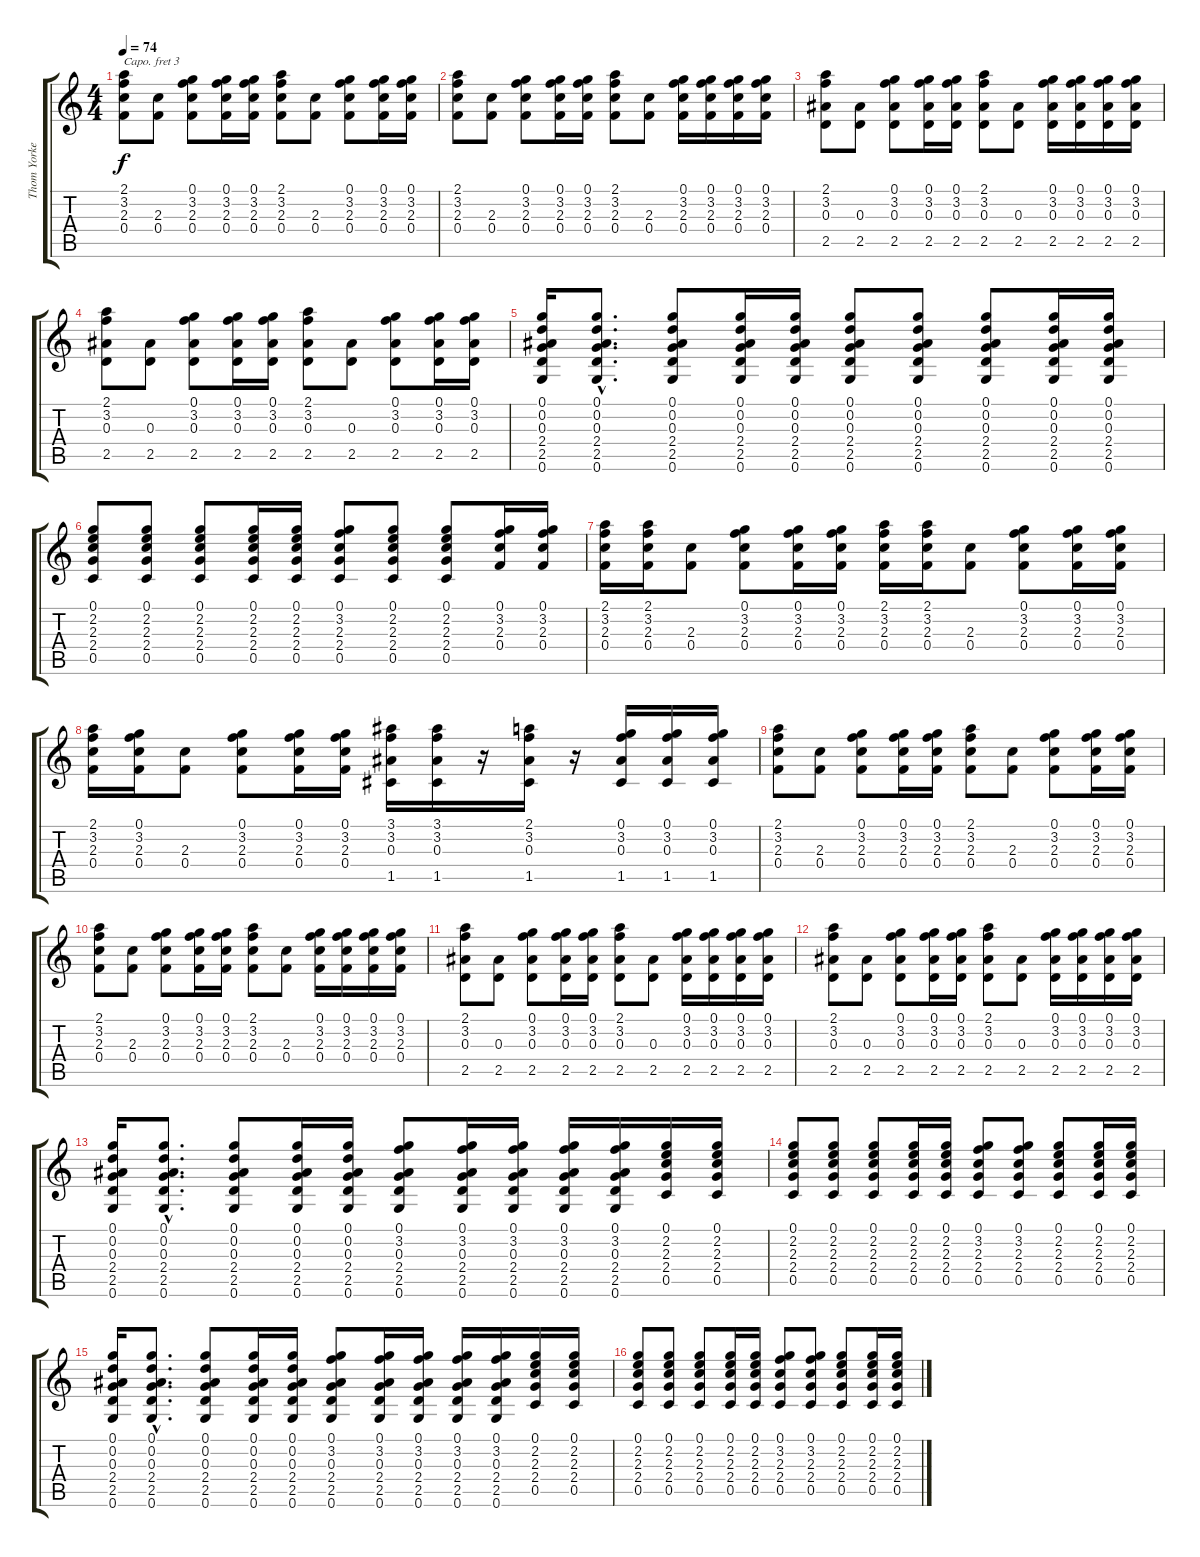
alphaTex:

\track ("Thom Yorke" "Thom Yorke") {instrument acousticguitarsteel}
\staff {score tabs}
\capo 3
\tuning (E4 B3 G3 D3 A2 E2) {hide}
\ts (4 4)
\tempo 74
\clef g2
\ks c
(2.1 3.2 2.3 0.4).8{dy f} (2.3 0.4).8 (0.1 3.2 2.3 0.4).8 (0.1 3.2 2.3 0.4).16 (0.1 3.2 2.3 0.4).16 (2.1 3.2 2.3 0.4).8 (2.3 0.4).8 (0.1 3.2 2.3 0.4).8 (0.1 3.2 2.3 0.4).16 (0.1 3.2 2.3 0.4).16 |
(2.1 3.2 2.3 0.4).8 (2.3 0.4).8 (0.1 3.2 2.3 0.4).8 (0.1 3.2 2.3 0.4).16 (0.1 3.2 2.3 0.4).16 (2.1 3.2 2.3 0.4).8 (2.3 0.4).8 (0.1 3.2 2.3 0.4).16 (0.1 3.2 2.3 0.4).16 (0.1 3.2 2.3 0.4).16 (0.1 3.2 2.3 0.4).16 |
(2.1 3.2 0.3 2.5).8 (0.3 2.5).8 (0.1 3.2 0.3 2.5).8 (0.1 3.2 0.3 2.5).16 (0.1 3.2 0.3 2.5).16 (2.1 3.2 0.3 2.5).8 (0.3 2.5).8 (0.1 3.2 0.3 2.5).16 (0.1 3.2 0.3 2.5).16 (0.1 3.2 0.3 2.5).16 (0.1 3.2 0.3 2.5).16 |
(2.1 3.2 0.3 2.5).8 (0.3 2.5).8 (0.1 3.2 0.3 2.5).8 (0.1 3.2 0.3 2.5).16 (0.1 3.2 0.3 2.5).16 (2.1 3.2 0.3 2.5).8 (0.3 2.5).8 (0.1 3.2 0.3 2.5).8 (0.1 3.2 0.3 2.5).16 (0.1 3.2 0.3 2.5).16 |
(0.1 0.2 0.3 2.4 2.5 0.6).16 (0.1{hac} 0.2{hac} 0.3{hac} 2.4{hac} 2.5{hac} 0.6{hac}).8{d} (0.1 0.2 0.3 2.4 2.5 0.6).8 (0.1 0.2 0.3 2.4 2.5 0.6).16 (0.1 0.2 0.3 2.4 2.5 0.6).16 (0.1 0.2 0.3 2.4 2.5 0.6).8 (0.1 0.2 0.3 2.4 2.5 0.6).8 (0.1 0.2 0.3 2.4 2.5 0.6).8 (0.1 0.2 0.3 2.4 2.5 0.6).16 (0.1 0.2 0.3 2.4 2.5 0.6).16 |
(0.1 2.2 2.3 2.4 0.5).8 (0.1 2.2 2.3 2.4 0.5).8 (0.1 2.2 2.3 2.4 0.5).8 (0.1 2.2 2.3 2.4 0.5).16 (0.1 2.2 2.3 2.4 0.5).16 (0.1 3.2 2.3 2.4 0.5).8 (0.1 2.2 2.3 2.4 0.5).8 (0.1 2.2 2.3 2.4 0.5).8 (0.1 3.2 2.3 0.4).16 (0.1 3.2 2.3 0.4).16 |
(2.1 3.2 2.3 0.4).16 (2.1 3.2 2.3 0.4).16 (2.3 0.4).8 (0.1 3.2 2.3 0.4).8 (0.1 3.2 2.3 0.4).16 (0.1 3.2 2.3 0.4).16 (2.1 3.2 2.3 0.4).16 (2.1 3.2 2.3 0.4).16 (2.3 0.4).8 (0.1 3.2 2.3 0.4).8 (0.1 3.2 2.3 0.4).16 (0.1 3.2 2.3 0.4).16 |
(2.1 3.2 2.3 0.4).16 (0.1 3.2 2.3 0.4).16 (2.3 0.4).8 (0.1 3.2 2.3 0.4).8 (0.1 3.2 2.3 0.4).16 (0.1 3.2 2.3 0.4).16 (3.1 3.2 0.3 1.5).16 (3.1 3.2 0.3 1.5).16 r.16 (2.1 3.2 0.3 1.5).16 r.16 (0.1 3.2 0.3 1.5).16 (0.1 3.2 0.3 1.5).16 (0.1 3.2 0.3 1.5).16 |
(2.1 3.2 2.3 0.4).8 (2.3 0.4).8 (0.1 3.2 2.3 0.4).8 (0.1 3.2 2.3 0.4).16 (0.1 3.2 2.3 0.4).16 (2.1 3.2 2.3 0.4).8 (2.3 0.4).8 (0.1 3.2 2.3 0.4).8 (0.1 3.2 2.3 0.4).16 (0.1 3.2 2.3 0.4).16 |
(2.1 3.2 2.3 0.4).8 (2.3 0.4).8 (0.1 3.2 2.3 0.4).8 (0.1 3.2 2.3 0.4).16 (0.1 3.2 2.3 0.4).16 (2.1 3.2 2.3 0.4).8 (2.3 0.4).8 (0.1 3.2 2.3 0.4).16 (0.1 3.2 2.3 0.4).16 (0.1 3.2 2.3 0.4).16 (0.1 3.2 2.3 0.4).16 |
(2.1 3.2 0.3 2.5).8 (0.3 2.5).8 (0.1 3.2 0.3 2.5).8 (0.1 3.2 0.3 2.5).16 (0.1 3.2 0.3 2.5).16 (2.1 3.2 0.3 2.5).8 (0.3 2.5).8 (0.1 3.2 0.3 2.5).16 (0.1 3.2 0.3 2.5).16 (0.1 3.2 0.3 2.5).16 (0.1 3.2 0.3 2.5).16 |
(2.1 3.2 0.3 2.5).8 (0.3 2.5).8 (0.1 3.2 0.3 2.5).8 (0.1 3.2 0.3 2.5).16 (0.1 3.2 0.3 2.5).16 (2.1 3.2 0.3 2.5).8 (0.3 2.5).8 (0.1 3.2 0.3 2.5).16 (0.1 3.2 0.3 2.5).16 (0.1 3.2 0.3 2.5).16 (0.1 3.2 0.3 2.5).16 |
(0.1 0.2 0.3 2.4 2.5 0.6).16 (0.1{hac} 0.2{hac} 0.3{hac} 2.4{hac} 2.5{hac} 0.6{hac}).8{d} (0.1 0.2 0.3 2.4 2.5 0.6).8 (0.1 0.2 0.3 2.4 2.5 0.6).16 (0.1 0.2 0.3 2.4 2.5 0.6).16 (0.1 3.2 0.3 2.4 2.5 0.6).8 (0.1 3.2 0.3 2.4 2.5 0.6).16 (0.1 3.2 0.3 2.4 2.5 0.6).16 (0.1 3.2 0.3 2.4 2.5 0.6).16 (0.1 3.2 0.3 2.4 2.5 0.6).16 (0.1 2.2 2.3 2.4 0.5).16 (0.1 2.2 2.3 2.4 0.5).16 |
(0.1 2.2 2.3 2.4 0.5).8 (0.1 2.2 2.3 2.4 0.5).8 (0.1 2.2 2.3 2.4 0.5).8 (0.1 2.2 2.3 2.4 0.5).16 (0.1 2.2 2.3 2.4 0.5).16 (0.1 3.2 2.3 2.4 0.5).8 (0.1 3.2 2.3 2.4 0.5).8 (0.1 2.2 2.3 2.4 0.5).8 (0.1 2.2 2.3 2.4 0.5).16 (0.1 2.2 2.3 2.4 0.5).16 |
(0.1 0.2 0.3 2.4 2.5 0.6).16 (0.1{hac} 0.2{hac} 0.3{hac} 2.4{hac} 2.5{hac} 0.6{hac}).8{d} (0.1 0.2 0.3 2.4 2.5 0.6).8 (0.1 0.2 0.3 2.4 2.5 0.6).16 (0.1 0.2 0.3 2.4 2.5 0.6).16 (0.1 3.2 0.3 2.4 2.5 0.6).8 (0.1 3.2 0.3 2.4 2.5 0.6).16 (0.1 3.2 0.3 2.4 2.5 0.6).16 (0.1 3.2 0.3 2.4 2.5 0.6).16 (0.1 3.2 0.3 2.4 2.5 0.6).16 (0.1 2.2 2.3 2.4 0.5).16 (0.1 2.2 2.3 2.4 0.5).16 |
(0.1 2.2 2.3 2.4 0.5).8 (0.1 2.2 2.3 2.4 0.5).8 (0.1 2.2 2.3 2.4 0.5).8 (0.1 2.2 2.3 2.4 0.5).16 (0.1 2.2 2.3 2.4 0.5).16 (0.1 3.2 2.3 2.4 0.5).8 (0.1 3.2 2.3 2.4 0.5).8 (0.1 2.2 2.3 2.4 0.5).8 (0.1 2.2 2.3 2.4 0.5).16 (0.1 2.2 2.3 2.4 0.5).16
